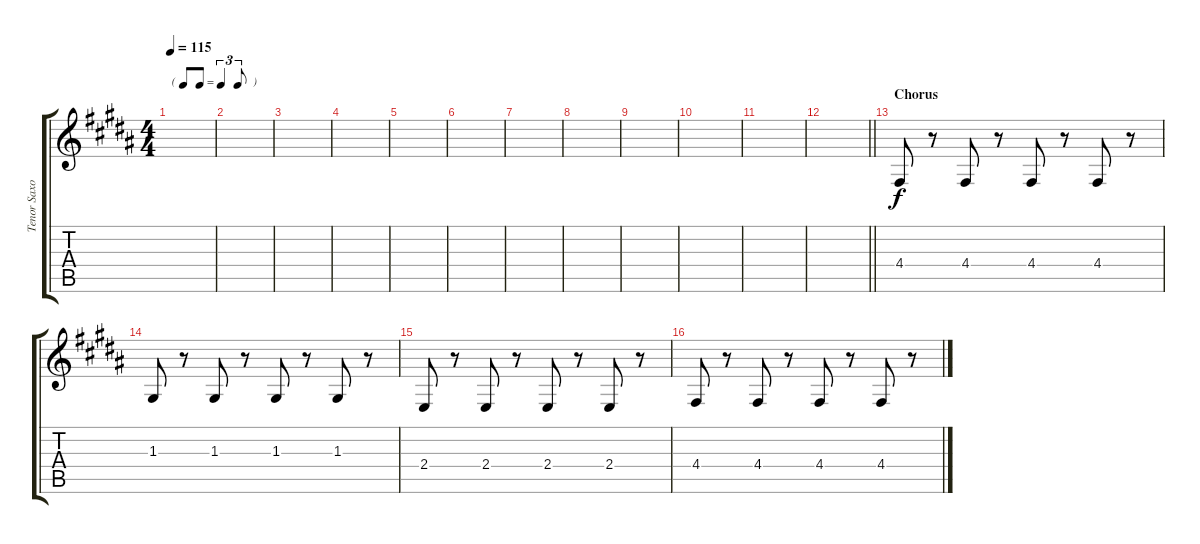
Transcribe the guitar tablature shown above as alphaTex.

\track ("Tenor Saxophone" "Tenor Saxo") {instrument tenorsax}
\staff {score tabs}
\tuning (E4 B3 G3 D3 A2 E2) {hide}
\ts (4 4)
\tf triplet8th
\tempo 115
\clef g2
\ks b
|
|
|
|
|
|
|
|
|
|
|
\barLineRight lightlight
|
\section ("" "Chorus")
4.4.8 r.8 4.4.8 r.8 4.4.8 r.8 4.4.8 r.8 |
1.3.8 r.8 1.3.8 r.8 1.3.8 r.8 1.3.8 r.8 |
2.4.8 r.8 2.4.8 r.8 2.4.8 r.8 2.4.8 r.8 |
4.4.8 r.8 4.4.8 r.8 4.4.8 r.8 4.4.8 r.8
